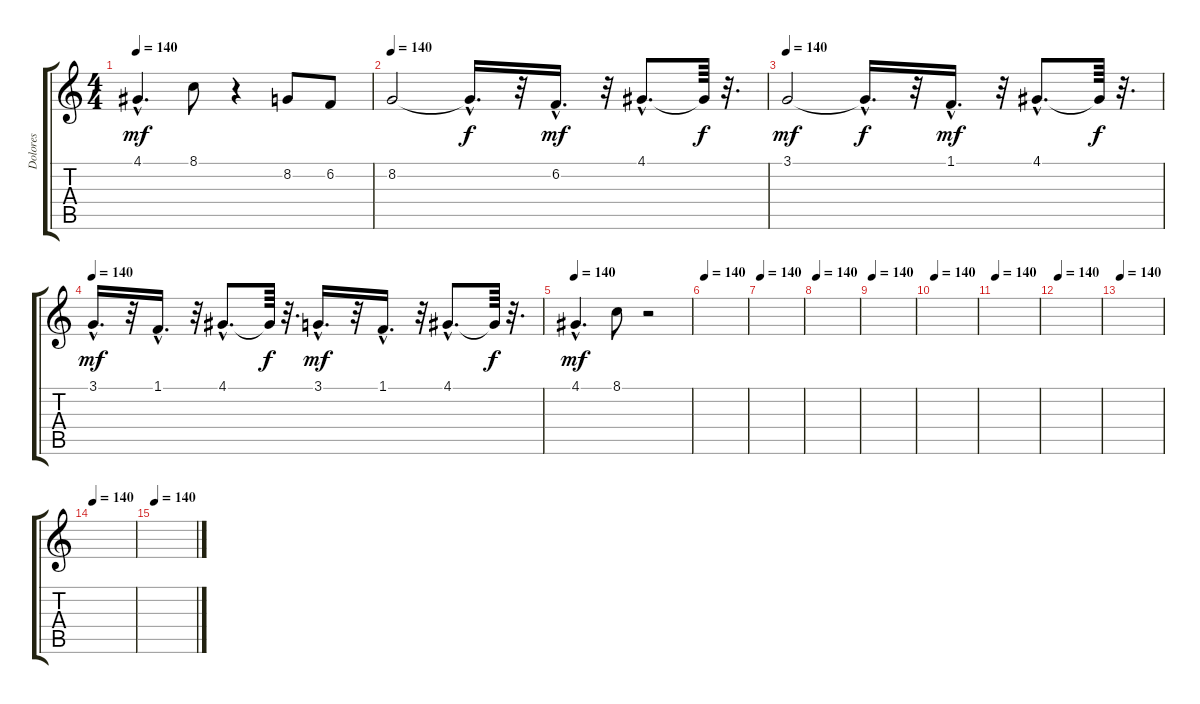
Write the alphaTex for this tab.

\track ("Dolores" "Dolores") {instrument panflute}
\staff {score tabs}
\tuning (E4 B3 G3 D3 A2 E2) {hide}
\ts (4 4)
\tempo 140
\clef g2
\ks c
4.1{hac}.4{d dy mf} 8.1.8 r.4 8.2.8 6.2.8 |
\tempo 140
8.2.2 8.2{hac t}.16{d dy f} r.32 6.2{hac}.16{d dy mf} r.32 4.1{hac}.8{d} 4.1{t}.64{dy f} r.32{d} |
\tempo 140
3.1.2{dy mf} 3.1{hac t}.16{d dy f} r.32 1.1{hac}.16{d dy mf} r.32 4.1{hac}.8{d} 4.1{t}.64{dy f} r.32{d} |
\tempo 140
3.1{hac}.16{d dy mf} r.32 1.1{hac}.16{d} r.32 4.1{hac}.8{d} 4.1{t}.64{dy f} r.32{d} 3.1{hac}.16{d dy mf} r.32 1.1{hac}.16{d} r.32 4.1{hac}.8{d} 4.1{t}.64{dy f} r.32{d} |
\tempo 140
4.1{hac}.4{d dy mf} 8.1.8 r.2 |
\tempo 140
|
\tempo 140
|
\tempo 140
|
\tempo 140
|
\tempo 140
|
\tempo 140
|
\tempo 140
|
\tempo 140
|
\tempo 140
|
\tempo 140
